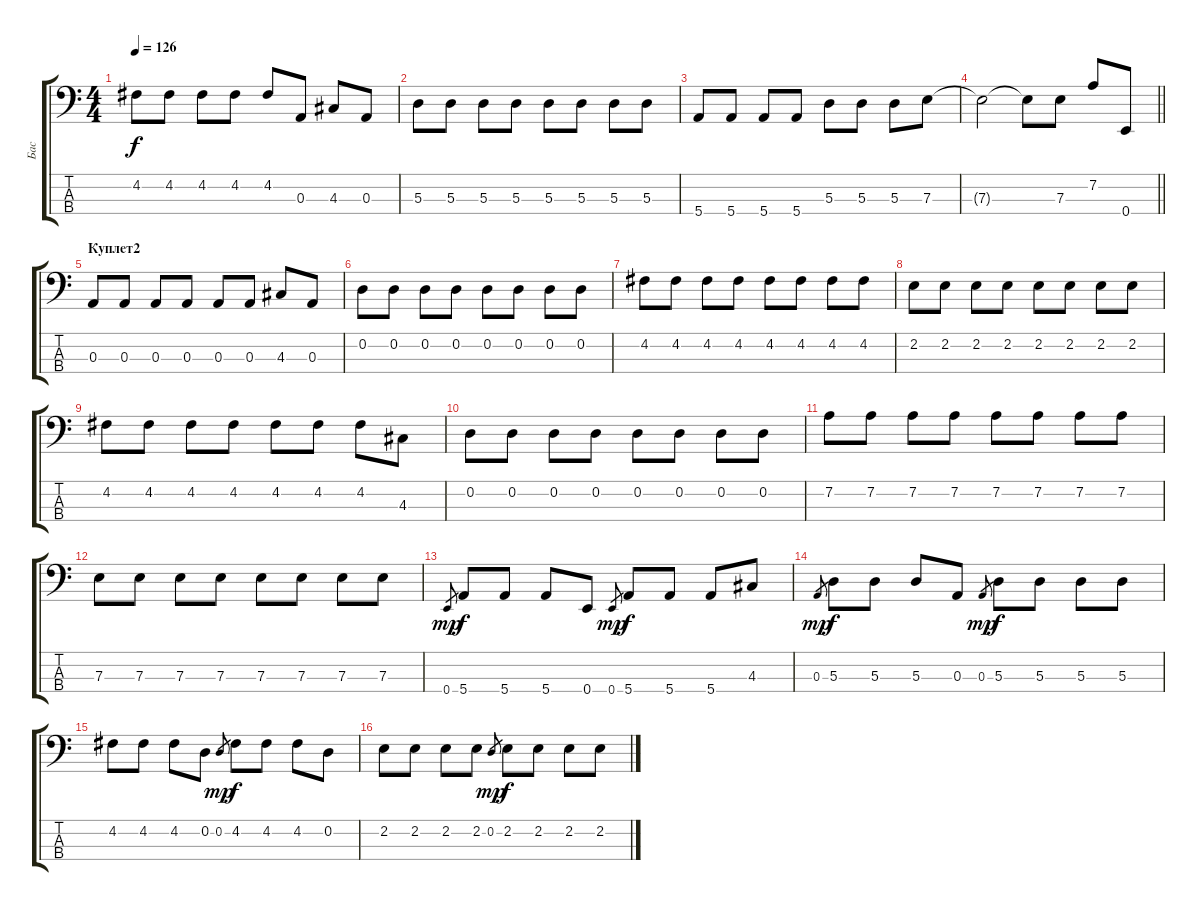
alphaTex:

\track ("Бас" "Бас") {instrument electricbassfinger}
\staff {score tabs}
\tuning (G2 D2 A1 E1) {hide}
\ts (4 4)
\tempo 126
\clef f4
\ks c
4.2.8{dy f} 4.2.8 4.2.8 4.2.8 4.2.8 0.3.8 4.3.8 0.3.8 |
5.3.8 5.3.8 5.3.8 5.3.8 5.3.8 5.3.8 5.3.8 5.3.8 |
5.4.8 5.4.8 5.4.8 5.4.8 5.3.8 5.3.8 5.3.8 7.3.8 |
\barLineRight lightlight
7.3{t}.2 7.3{t}.8 7.3.8 7.2.8 0.4.8 |
\section ("" "Куплет2")
0.3.8 0.3.8 0.3.8 0.3.8 0.3.8 0.3.8 4.3.8 0.3.8 |
0.2.8 0.2.8 0.2.8 0.2.8 0.2.8 0.2.8 0.2.8 0.2.8 |
4.2.8 4.2.8 4.2.8 4.2.8 4.2.8 4.2.8 4.2.8 4.2.8 |
2.2.8 2.2.8 2.2.8 2.2.8 2.2.8 2.2.8 2.2.8 2.2.8 |
4.2.8 4.2.8 4.2.8 4.2.8 4.2.8 4.2.8 4.2.8 4.3.8 |
0.2.8 0.2.8 0.2.8 0.2.8 0.2.8 0.2.8 0.2.8 0.2.8 |
7.2.8 7.2.8 7.2.8 7.2.8 7.2.8 7.2.8 7.2.8 7.2.8 |
7.3.8 7.3.8 7.3.8 7.3.8 7.3.8 7.3.8 7.3.8 7.3.8 |
0.4.8{gr dy mp} 5.4.8{dy f} 5.4.8 5.4.8 0.4.8 0.4.8{gr dy mp} 5.4.8{dy f} 5.4.8 5.4.8 4.3.8 |
0.3.8{gr dy mp} 5.3.8{dy f} 5.3.8 5.3.8 0.3.8 0.3.8{gr dy mp} 5.3.8{dy f} 5.3.8 5.3.8 5.3.8 |
4.2.8 4.2.8 4.2.8 0.2.8 0.2.8{gr dy mp} 4.2.8{dy f} 4.2.8 4.2.8 0.2.8 |
2.2.8 2.2.8 2.2.8 2.2.8 0.2.8{gr dy mp} 2.2.8{dy f} 2.2.8 2.2.8 2.2.8
